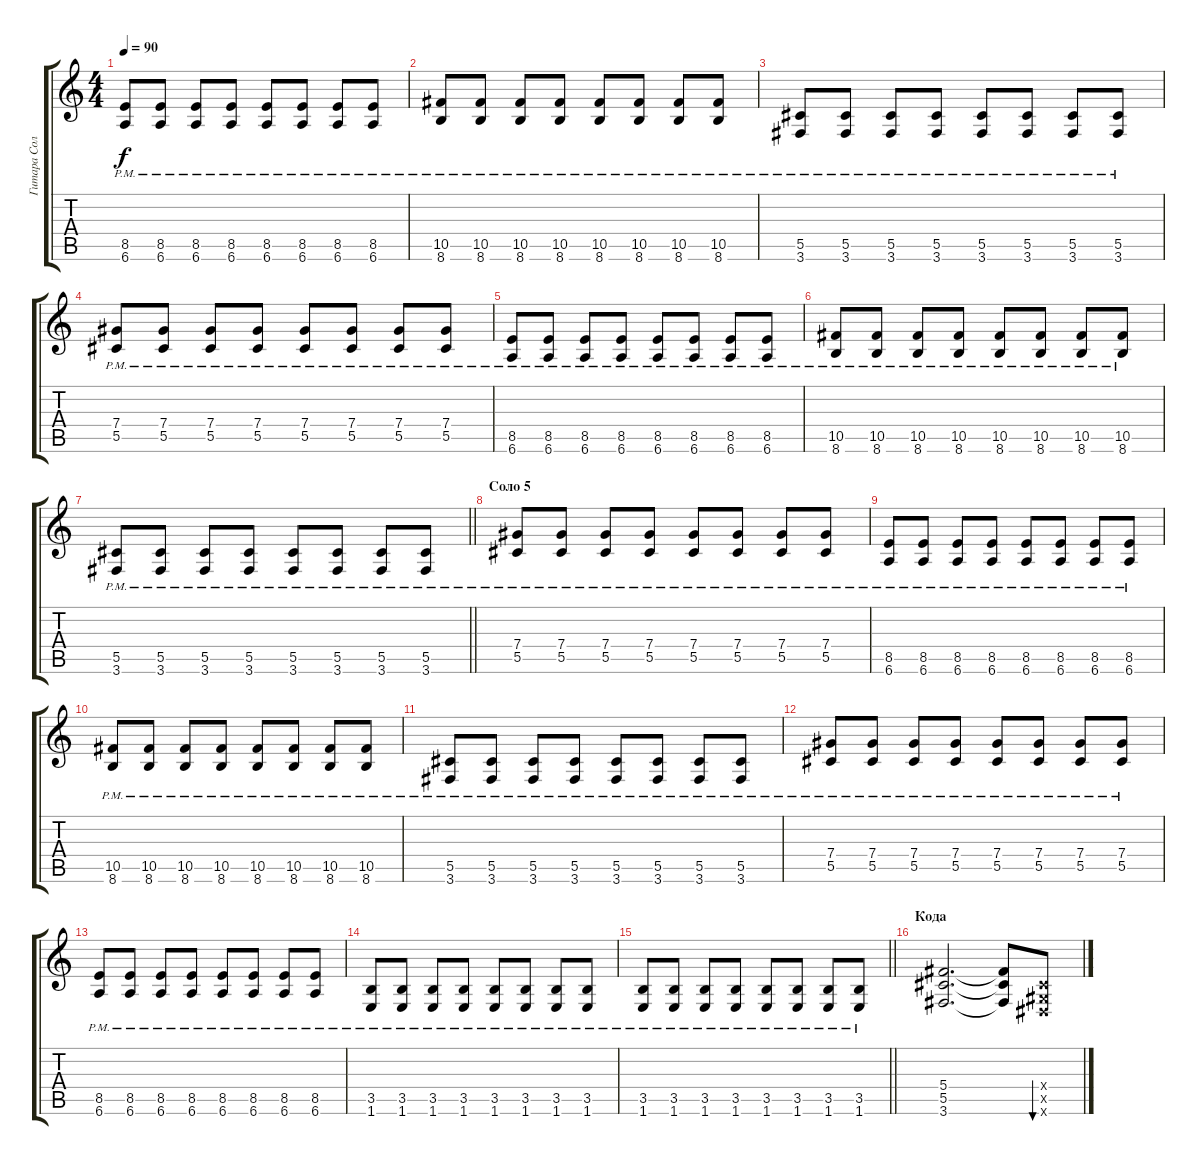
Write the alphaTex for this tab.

\track ("Гитара Соло 1" "Гитара Сол") {instrument distortionguitar}
\staff {score tabs}
\tuning (Eb4 Bb3 Gb3 Db3 Ab2 Eb2) {hide}
\ts (4 4)
\tempo 90
\clef g2
\ks c
(8.5{pm} 6.6{pm}).8{dy f} (8.5{pm} 6.6{pm}).8 (8.5{pm} 6.6{pm}).8 (8.5{pm} 6.6{pm}).8 (8.5{pm} 6.6{pm}).8 (8.5{pm} 6.6{pm}).8 (8.5{pm} 6.6{pm}).8 (8.5{pm} 6.6{pm}).8 |
(10.5{pm} 8.6{pm}).8 (10.5{pm} 8.6{pm}).8 (10.5{pm} 8.6{pm}).8 (10.5{pm} 8.6{pm}).8 (10.5{pm} 8.6{pm}).8 (10.5{pm} 8.6{pm}).8 (10.5{pm} 8.6{pm}).8 (10.5{pm} 8.6{pm}).8 |
(5.5{pm} 3.6{pm}).8 (5.5{pm} 3.6{pm}).8 (5.5{pm} 3.6{pm}).8 (5.5{pm} 3.6{pm}).8 (5.5{pm} 3.6{pm}).8 (5.5{pm} 3.6{pm}).8 (5.5{pm} 3.6{pm}).8 (5.5{pm} 3.6{pm}).8 |
(7.4{pm} 5.5{pm}).8 (7.4{pm} 5.5{pm}).8 (7.4{pm} 5.5{pm}).8 (7.4{pm} 5.5{pm}).8 (7.4{pm} 5.5{pm}).8 (7.4{pm} 5.5{pm}).8 (7.4{pm} 5.5{pm}).8 (7.4{pm} 5.5{pm}).8 |
(8.5{pm} 6.6{pm}).8 (8.5{pm} 6.6{pm}).8 (8.5{pm} 6.6{pm}).8 (8.5{pm} 6.6{pm}).8 (8.5{pm} 6.6{pm}).8 (8.5{pm} 6.6{pm}).8 (8.5{pm} 6.6{pm}).8 (8.5{pm} 6.6{pm}).8 |
(10.5{pm} 8.6{pm}).8 (10.5{pm} 8.6{pm}).8 (10.5{pm} 8.6{pm}).8 (10.5{pm} 8.6{pm}).8 (10.5{pm} 8.6{pm}).8 (10.5{pm} 8.6{pm}).8 (10.5{pm} 8.6{pm}).8 (10.5{pm} 8.6{pm}).8 |
\barLineRight lightlight
(5.5{pm} 3.6{pm}).8 (5.5{pm} 3.6{pm}).8 (5.5{pm} 3.6{pm}).8 (5.5{pm} 3.6{pm}).8 (5.5{pm} 3.6{pm}).8 (5.5{pm} 3.6{pm}).8 (5.5{pm} 3.6{pm}).8 (5.5{pm} 3.6{pm}).8 |
\section ("" "Соло 5")
(7.4{pm} 5.5{pm}).8 (7.4{pm} 5.5{pm}).8 (7.4{pm} 5.5{pm}).8 (7.4{pm} 5.5{pm}).8 (7.4{pm} 5.5{pm}).8 (7.4{pm} 5.5{pm}).8 (7.4{pm} 5.5{pm}).8 (7.4{pm} 5.5{pm}).8 |
(8.5{pm} 6.6{pm}).8 (8.5{pm} 6.6{pm}).8 (8.5{pm} 6.6{pm}).8 (8.5{pm} 6.6{pm}).8 (8.5{pm} 6.6{pm}).8 (8.5{pm} 6.6{pm}).8 (8.5{pm} 6.6{pm}).8 (8.5{pm} 6.6{pm}).8 |
(10.5{pm} 8.6{pm}).8 (10.5{pm} 8.6{pm}).8 (10.5{pm} 8.6{pm}).8 (10.5{pm} 8.6{pm}).8 (10.5{pm} 8.6{pm}).8 (10.5{pm} 8.6{pm}).8 (10.5{pm} 8.6{pm}).8 (10.5{pm} 8.6{pm}).8 |
(5.5{pm} 3.6{pm}).8 (5.5{pm} 3.6{pm}).8 (5.5{pm} 3.6{pm}).8 (5.5{pm} 3.6{pm}).8 (5.5{pm} 3.6{pm}).8 (5.5{pm} 3.6{pm}).8 (5.5{pm} 3.6{pm}).8 (5.5{pm} 3.6{pm}).8 |
(7.4{pm} 5.5{pm}).8 (7.4{pm} 5.5{pm}).8 (7.4{pm} 5.5{pm}).8 (7.4{pm} 5.5{pm}).8 (7.4{pm} 5.5{pm}).8 (7.4{pm} 5.5{pm}).8 (7.4{pm} 5.5{pm}).8 (7.4{pm} 5.5{pm}).8 |
(8.5{pm} 6.6{pm}).8 (8.5{pm} 6.6{pm}).8 (8.5{pm} 6.6{pm}).8 (8.5{pm} 6.6{pm}).8 (8.5{pm} 6.6{pm}).8 (8.5{pm} 6.6{pm}).8 (8.5{pm} 6.6{pm}).8 (8.5{pm} 6.6{pm}).8 |
(3.5{pm} 1.6{pm}).8 (3.5{pm} 1.6{pm}).8 (3.5{pm} 1.6{pm}).8 (3.5{pm} 1.6{pm}).8 (3.5{pm} 1.6{pm}).8 (3.5{pm} 1.6{pm}).8 (3.5{pm} 1.6{pm}).8 (3.5{pm} 1.6{pm}).8 |
\barLineRight lightlight
(3.5{pm} 1.6{pm}).8 (3.5{pm} 1.6{pm}).8 (3.5{pm} 1.6{pm}).8 (3.5{pm} 1.6{pm}).8 (3.5{pm} 1.6{pm}).8 (3.5{pm} 1.6{pm}).8 (3.5{pm} 1.6{pm}).8 (3.5{pm} 1.6{pm}).8 |
\section ("" "Кода")
(5.4 5.5 3.6).2{d} (5.4{t} 5.5{t} 3.6{t}).8 (0.4{x} 0.5{x} 0.6{x}).8{bu 60}
